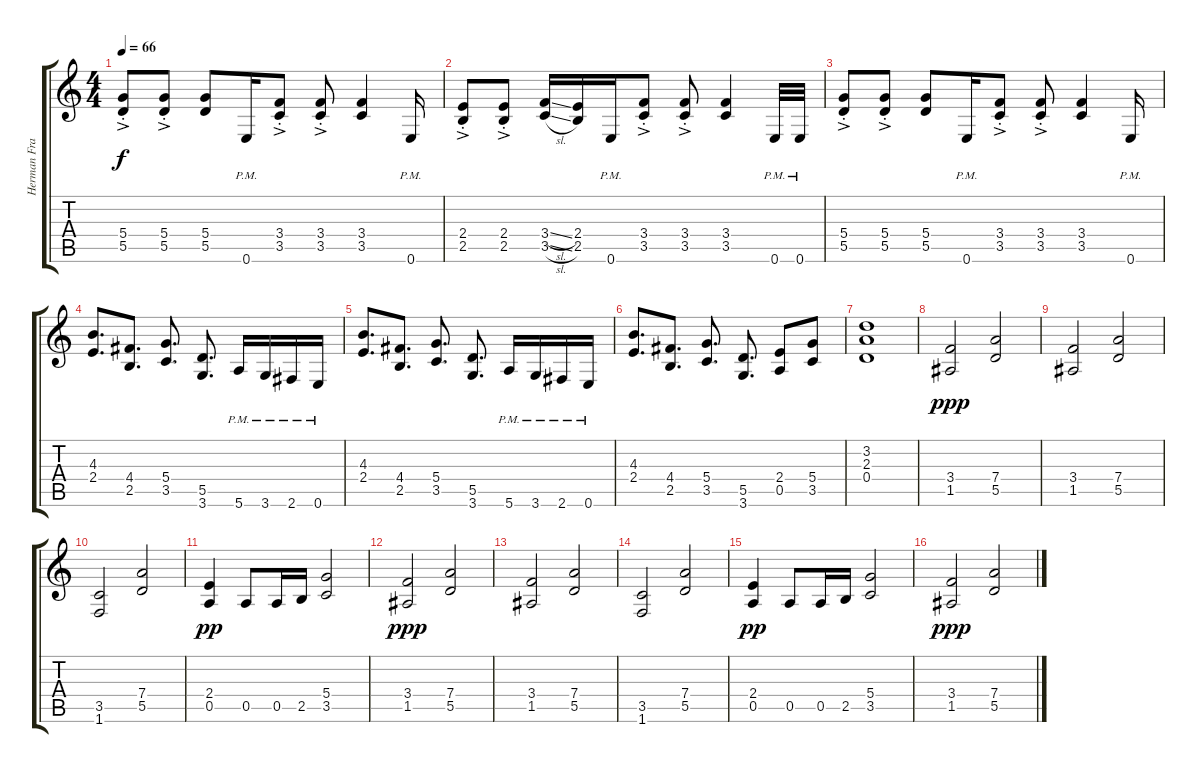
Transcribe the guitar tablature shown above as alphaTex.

\track ("Herman Frank" "Herman Fra") {instrument distortionguitar}
\staff {score tabs}
\tuning (E4 B3 G3 D3 A2 E2) {hide}
\ts (4 4)
\tempo 66
\clef g2
\ks c
(5.4{ac st} 5.5{ac st}).8{dy f} (5.4{ac st} 5.5{ac st}).8 (5.4 5.5).8 0.6{pm}.16 (3.4{ac st} 3.5{ac st}).8 (3.4{ac st} 3.5{ac st}).8 (3.4 3.5).4 0.6{pm}.16 |
(2.4{ac st} 2.5{ac st}).8 (2.4{ac st} 2.5{ac st}).8 (3.4{sl} 3.5{sl}).16 (2.4 2.5).16 0.6{pm}.16 (3.4{ac st} 3.5{ac st}).8 (3.4{ac st} 3.5{ac st}).8 (3.4 3.5).4 0.6{pm}.32 0.6{pm}.32 |
(5.4{ac st} 5.5{ac st}).8 (5.4{ac st} 5.5{ac st}).8 (5.4 5.5).8 0.6{pm}.16 (3.4{ac st} 3.5{ac st}).8 (3.4{ac st} 3.5{ac st}).8 (3.4 3.5).4 0.6{pm}.16 |
(4.3 2.4).8{d} (4.4 2.5).8{d} (5.4 3.5).8{d} (5.5 3.6).8{d} 5.6{pm}.16 3.6{pm}.16 2.6{pm}.16 0.6{pm}.16 |
(4.3 2.4).8{d} (4.4 2.5).8{d} (5.4 3.5).8{d} (5.5 3.6).8{d} 5.6{pm}.16 3.6{pm}.16 2.6{pm}.16 0.6{pm}.16 |
(4.3 2.4).8{d} (4.4 2.5).8{d} (5.4 3.5).8{d} (5.5 3.6).8{d} (2.4 0.5).8 (5.4 3.5).8 |
(3.2 2.3 0.4).1 |
(3.4 1.5).2{dy ppp} (7.4 5.5).2 |
(3.4 1.5).2 (7.4 5.5).2 |
(3.5 1.6).2 (7.4 5.5).2 |
(2.4 0.5).4{dy pp} 0.5.8 0.5.16 2.5.16 (5.4 3.5).2 |
(3.4 1.5).2{dy ppp} (7.4 5.5).2 |
(3.4 1.5).2 (7.4 5.5).2 |
(3.5 1.6).2 (7.4 5.5).2 |
(2.4 0.5).4{dy pp} 0.5.8 0.5.16 2.5.16 (5.4 3.5).2 |
(3.4 1.5).2{dy ppp} (7.4 5.5).2
